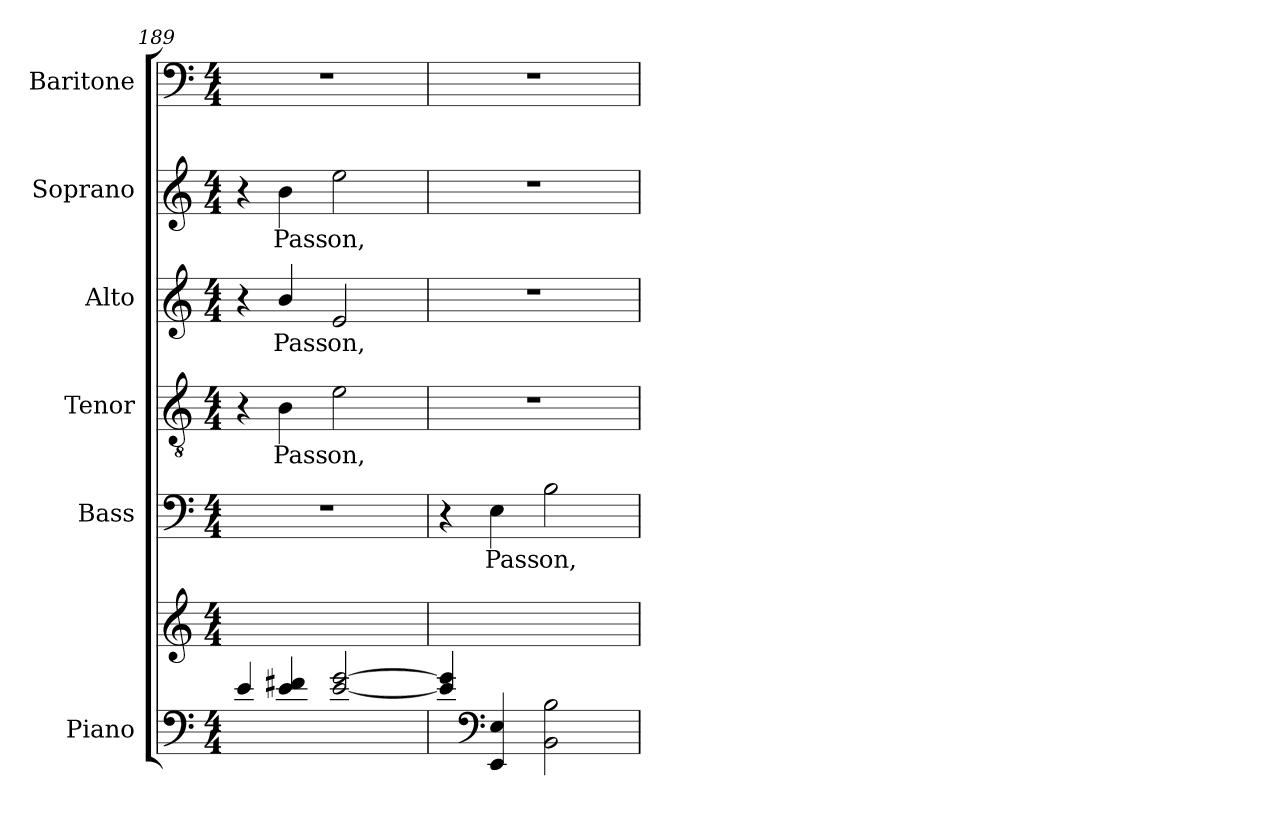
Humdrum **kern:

**kern	**kern	**kern	**text	**kern	**text	**kern	**text	**kern	**text	**kern
*part6	*part6	*part5	*part5	*part4	*part4	*part3	*part3	*part2	*part2	*part1
*staff7	*staff6	*staff5	*staff5	*staff4	*staff4	*staff3	*staff3	*staff2	*staff2	*staff1
*I"Piano	*	*I"Bass	*	*I"Tenor	*	*I"Alto	*	*I"Soprano	*	*I"Baritone
*	*	*I'B	*	*I'T	*	*I'A	*	*I'S	*	*
*clefF4	*clefG2	*clefF4	*	*clefGv2	*	*clefG2	*	*clefG2	*	*clefF4
*k[]	*k[]	*k[]	*	*k[]	*	*k[]	*	*k[]	*	*k[]
*M4/4	*M4/4	*M4/4	*	*M4/4	*	*M4/4	*	*M4/4	*	*M4/4
=189	=189	=189	=189	=189	=189	=189	=189	=189	=189	=189
*	*^	*	*	*	*	*	*	*	*	*
4e/	1ryy	4ryy	1r	.	4r	.	4r	.	4r	.	1r
!	!	!	!	!	!	!LO:LY:b	!	!LO:LY:b	!	!LO:LY:b	!
4e/ 4f#X/	.	8ryy	.	.	4B\	Pass	4b/	Pass	4b\	Pass	.
.	.	8ryy	.	.	.	.	.	.	.	.	.
!	!	!	!	!	!	!LO:LY:b	!	!LO:LY:b	!	!LO:LY:b	!
[2e/ [2g/	.	8ryy	.	.	2e\	on,	2e/	on,	2ee\	on,	.
.	.	8ryy	.	.	.	.	.	.	.	.	.
.	.	4ryy	.	.	.	.	.	.	.	.	.
=190	=190	=190	=190	=190	=190	=190	=190	=190	=190	=190	=190
4e/] 4g/]	1ryy	4ryy	4r	.	1r	.	1r	.	1r	.	1r
*clefF4	*	*	*	*	*	*	*	*	*	*	*
!	!	!	!	!LO:LY:b	!	!	!	!	!	!	!
4EE/ 4E/	.	8ryy	4E\	Pass	.	.	.	.	.	.	.
.	.	8ryy	.	.	.	.	.	.	.	.	.
!	!	!	!	!LO:LY:b	!	!	!	!	!	!	!
2BB\ 2B\	.	8ryy	2B\	on,	.	.	.	.	.	.	.
.	.	8ryy	.	.	.	.	.	.	.	.	.
.	.	4ryy	.	.	.	.	.	.	.	.	.
*	*v	*v	*	*	*	*	*	*	*	*	*
=	=	=	=	=	=	=	=	=	=	=
*-	*-	*-	*-	*-	*-	*-	*-	*-	*-	*-
